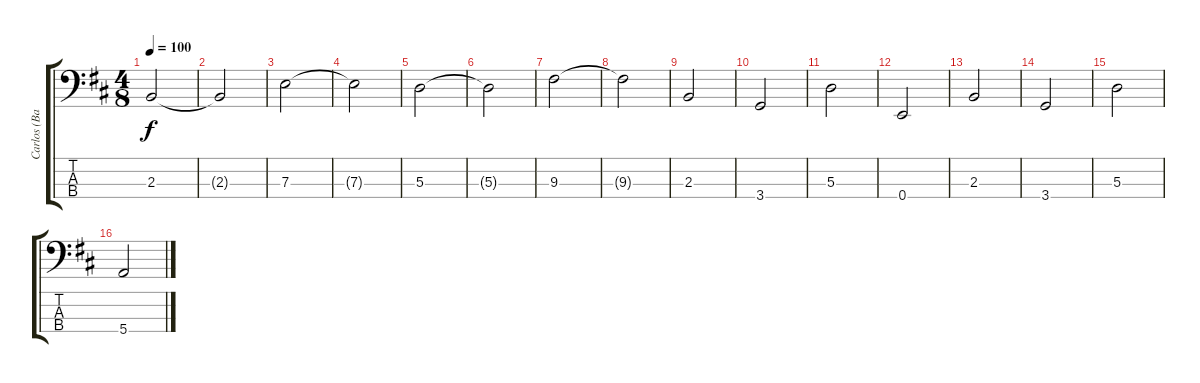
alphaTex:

\track ("Carlos (Bajo)" "Carlos (Ba") {instrument electricbassfinger}
\staff {score tabs}
\tuning (G2 D2 A1 E1) {hide}
\ts (4 8)
\tempo 100
\clef f4
\ks bminor
2.3.2{dy f} |
2.3{t}.2 |
7.3.2 |
7.3{t}.2 |
5.3.2 |
5.3{t}.2 |
9.3.2 |
9.3{t}.2 |
2.3.2 |
3.4.2 |
5.3.2 |
0.4.2 |
2.3.2 |
3.4.2 |
5.3.2 |
5.4.2
